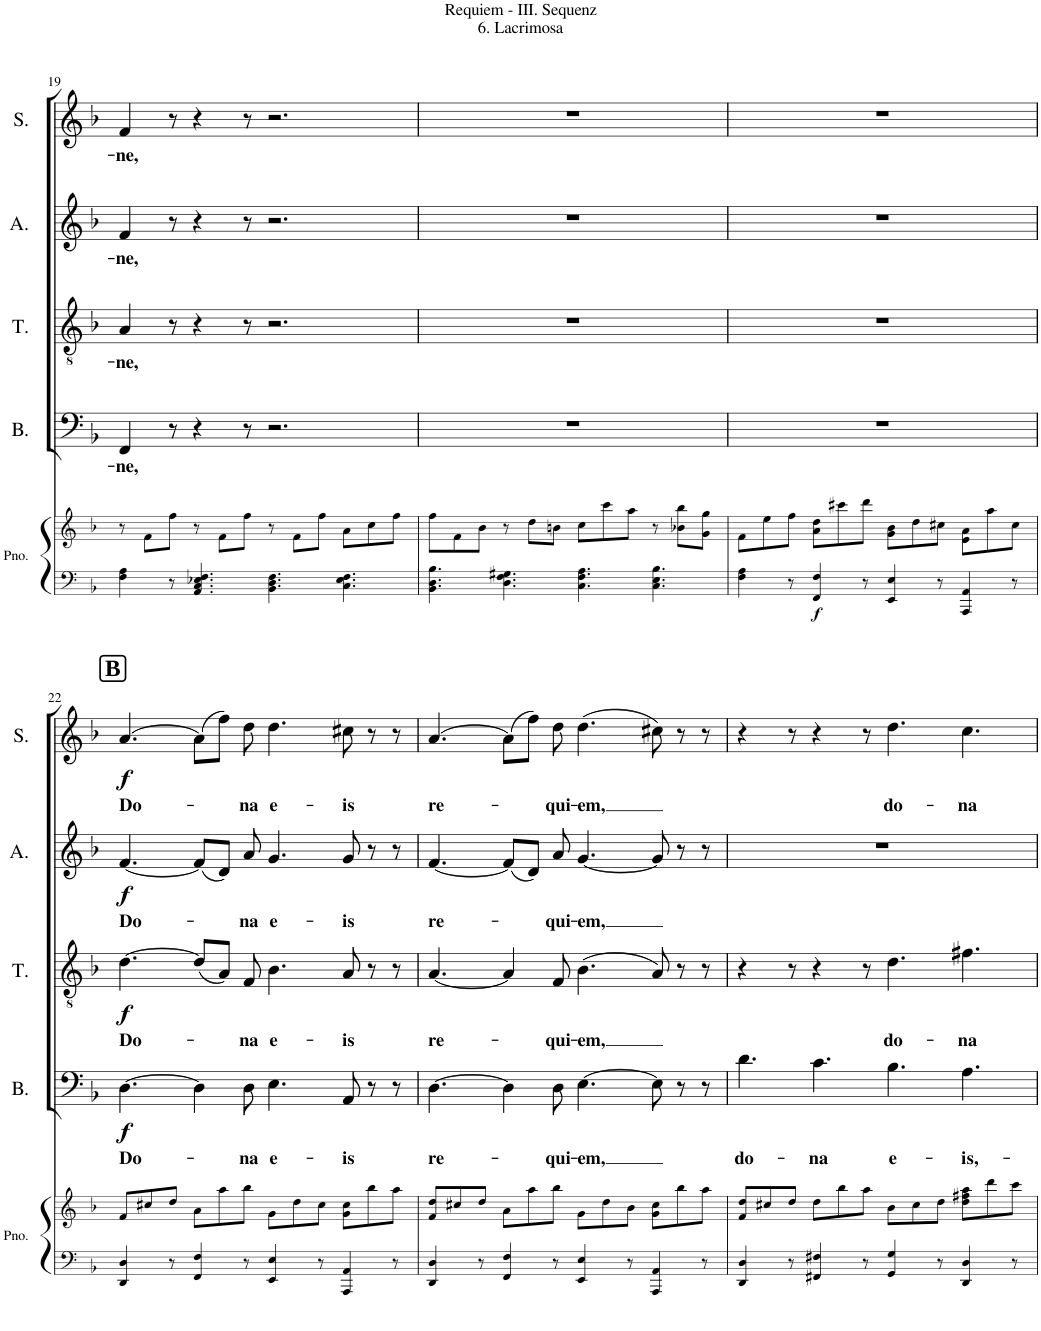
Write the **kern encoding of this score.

**kern	**kern	**dynam	**kern	**text	**dynam	**kern	**text	**dynam	**kern	**text	**dynam	**kern	**text	**dynam
*part5	*part5	*part5	*part4	*part4	*part4	*part3	*part3	*part3	*part2	*part2	*part2	*part1	*part1	*part1
*staff6	*staff5	*staff5/6	*staff4	*staff4	*staff4	*staff3	*staff3	*staff3	*staff2	*staff2	*staff2	*staff1	*staff1	*staff1
*I"Piano	*	*	*I"Bass	*	*	*I"Tenor	*	*	*I"Alto	*	*	*I"Soprano	*	*
*I'Pno.	*	*	*I'B.	*	*	*I'T.	*	*	*I'A.	*	*	*I'S.	*	*
!!LO:PB:g=z
*clefF4	*clefG2	*	*clefF4	*	*	*clefGv2	*	*	*clefG2	*	*	*clefG2	*	*
*k[b-]	*k[b-]	*	*k[b-]	*	*	*k[b-]	*	*	*k[b-]	*	*	*k[b-]	*	*
*M12/8	*M12/8	*	*M12/8	*	*	*M12/8	*	*	*M12/8	*	*	*M12/8	*	*
=19	=19	=19	=19	=19	=19	=19	=19	=19	=19	=19	=19	=19	=19	=19
!	!	!	!	!LO:LY:b	!	!	!LO:LY:b	!	!	!LO:LY:b	!	!	!LO:LY:b	!
4F\ 4A\	8r	.	4FF/	-ne,	.	4A/	-ne,	.	4f/	-ne,	.	4f/	-ne,	.
.	8f\L	.	.	.	.	.	.	.	.	.	.	.	.	.
8r	8ff\J	.	8r	.	.	8r	.	.	8r	.	.	8r	.	.
4.AA/ 4.C/ 4.E-X/ 4.F/	8r	.	4r	.	.	4r	.	.	4r	.	.	4r	.	.
.	8f\L	.	.	.	.	.	.	.	.	.	.	.	.	.
.	8ff\J	.	8r	.	.	8r	.	.	8r	.	.	8r	.	.
4.BB-\ 4.D\ 4.F\	8r	.	2.r	.	.	2.r	.	.	2.r	.	.	2.r	.	.
.	8f\L	.	.	.	.	.	.	.	.	.	.	.	.	.
.	8ff\J	.	.	.	.	.	.	.	.	.	.	.	.	.
4.C\ 4.E-\ 4.F\	8a\L	.	.	.	.	.	.	.	.	.	.	.	.	.
.	8cc\	.	.	.	.	.	.	.	.	.	.	.	.	.
.	8ff\J	.	.	.	.	.	.	.	.	.	.	.	.	.
=20	=20	=20	=20	=20	=20	=20	=20	=20	=20	=20	=20	=20	=20	=20
4.BB-\ 4.D\ 4.B-\	8ff\L	.	1.r	.	.	1.r	.	.	1.r	.	.	1.r	.	.
.	8f\	.	.	.	.	.	.	.	.	.	.	.	.	.
.	8b-\J	.	.	.	.	.	.	.	.	.	.	.	.	.
4.D\ 4.F\ 4.G#X\	8r	.	.	.	.	.	.	.	.	.	.	.	.	.
.	8dd\L	.	.	.	.	.	.	.	.	.	.	.	.	.
.	8bn\J	.	.	.	.	.	.	.	.	.	.	.	.	.
4.C\ 4.F\ 4.A\	8cc\L	.	.	.	.	.	.	.	.	.	.	.	.	.
.	8ccc\	.	.	.	.	.	.	.	.	.	.	.	.	.
.	8aa\J	.	.	.	.	.	.	.	.	.	.	.	.	.
4.C\ 4.E\ 4.B-\	8r	.	.	.	.	.	.	.	.	.	.	.	.	.
.	8b-X\ 8bb-\L	.	.	.	.	.	.	.	.	.	.	.	.	.
.	8g\ 8gg\J	.	.	.	.	.	.	.	.	.	.	.	.	.
=21	=21	=21	=21	=21	=21	=21	=21	=21	=21	=21	=21	=21	=21	=21
4F\ 4A\	8f\L	.	1.r	.	.	1.r	.	.	1.r	.	.	1.r	.	.
.	8ee\	.	.	.	.	.	.	.	.	.	.	.	.	.
8r	8ff\J	.	.	.	.	.	.	.	.	.	.	.	.	.
!	!	!LO:DY:b=2	!	!	!	!	!	!	!	!	!	!	!	!
4FF/ 4F/	8a\ 8dd\L	f	.	.	.	.	.	.	.	.	.	.	.	.
.	8ccc#X\	.	.	.	.	.	.	.	.	.	.	.	.	.
8r	8ddd\J	.	.	.	.	.	.	.	.	.	.	.	.	.
4EE/ 4E/	8g\ 8b-\L	.	.	.	.	.	.	.	.	.	.	.	.	.
.	8dd\	.	.	.	.	.	.	.	.	.	.	.	.	.
8r	8cc#X\J	.	.	.	.	.	.	.	.	.	.	.	.	.
4AAA/ 4AA/	8e\ 8a\L	.	.	.	.	.	.	.	.	.	.	.	.	.
.	8aa\	.	.	.	.	.	.	.	.	.	.	.	.	.
8r	8cc#\J	.	.	.	.	.	.	.	.	.	.	.	.	.
!!LO:LB:g=z
=22	=22	=22	=22	=22	=22	=22	=22	=22	=22	=22	=22	=22	=22	=22
!	!	!	!	!	!	!	!	!	!	!	!	!LO:TX:a:B:t=B	!	!
!	!	!	!	!LO:LY:b	!LO:DY:b	!	!LO:LY:b	!LO:DY:b	!	!LO:LY:b	!LO:DY:b	!	!LO:LY:b	!LO:DY:b
4DD/ 4D/	8f/L	.	[4.D\	Do-	f	[4.d\	Do-	f	[4.f/	Do-	f	[4.a/	Do-	f
.	8cc#X/	.	.	.	.	.	.	.	.	.	.	.	.	.
8r	8dd/J	.	.	.	.	.	.	.	.	.	.	.	.	.
4FF/ 4F/	8a\L	.	4D\]	.	.	(8d/L]	.	.	(8f/L]	.	.	(8a\L]	.	.
.	8aa\	.	.	.	.	8A/J)	.	.	8d/J)	.	.	8ff\J)	.	.
!	!	!	!	!LO:LY:b	!	!	!LO:LY:b	!	!	!LO:LY:b	!	!	!LO:LY:b	!
8r	8bb-\J	.	8D\	-na	.	8F/	-na	.	8a/	-na	.	8dd\	-na	.
!	!	!	!	!LO:LY:b	!	!	!LO:LY:b	!	!	!LO:LY:b	!	!	!LO:LY:b	!
4EE/ 4E/	8g\L	.	4.E\	e-	.	4.B-\	e-	.	4.g/	e-	.	4.dd\	e-	.
.	8dd\	.	.	.	.	.	.	.	.	.	.	.	.	.
8r	8cc#\J	.	.	.	.	.	.	.	.	.	.	.	.	.
!	!	!	!	!LO:LY:b	!	!	!LO:LY:b	!	!	!LO:LY:b	!	!	!LO:LY:b	!
4AAA/ 4AA/	8g\ 8cc#\L	.	8AA/	-is	.	8A/	-is	.	8g/	-is	.	8cc#X\	-is	.
.	8bb-\	.	8r	.	.	8r	.	.	8r	.	.	8r	.	.
8r	8aa\J	.	8r	.	.	8r	.	.	8r	.	.	8r	.	.
=23	=23	=23	=23	=23	=23	=23	=23	=23	=23	=23	=23	=23	=23	=23
!	!	!	!	!LO:LY:b	!	!	!LO:LY:b	!	!	!LO:LY:b	!	!	!LO:LY:b	!
4DD/ 4D/	8f/ 8dd/L	.	[4.D\	re-	.	[4.A/	re-	.	[4.f/	re-	.	[4.a/	re-	.
.	8cc#X/	.	.	.	.	.	.	.	.	.	.	.	.	.
8r	8dd/J	.	.	.	.	.	.	.	.	.	.	.	.	.
4FF/ 4F/	8a\L	.	4D\]	.	.	4A/]	.	.	(8f/L]	.	.	(8a\L]	.	.
.	8aa\	.	.	.	.	.	.	.	8d/J)	.	.	8ff\J)	.	.
!	!	!	!	!LO:LY:b	!	!	!LO:LY:b	!	!	!LO:LY:b	!	!	!LO:LY:b	!
8r	8bb-\J	.	8D\	-qui-	.	8F/	-qui-	.	8a/	-qui-	.	8dd\	-qui-	.
!	!	!	!	!LO:LY:b	!	!	!LO:LY:b	!	!	!LO:LY:b	!	!	!LO:LY:b	!
4EE/ 4E/	8g\L	.	[4.E\	-em,	.	(4.B-\	-em,	.	[4.g/	-em,	.	(4.dd\	-em,	.
.	8dd\	.	.	.	.	.	.	.	.	.	.	.	.	.
8r	8b-\J	.	.	.	.	.	.	.	.	.	.	.	.	.
4AAA/ 4AA/	8g\ 8cc#\L	.	8E\]	.	.	8A/)	.	.	8g/]	.	.	8cc#X\)	.	.
.	8bb-\	.	8r	.	.	8r	.	.	8r	.	.	8r	.	.
8r	8aa\J	.	8r	.	.	8r	.	.	8r	.	.	8r	.	.
=24	=24	=24	=24	=24	=24	=24	=24	=24	=24	=24	=24	=24	=24	=24
!	!	!	!	!LO:LY:b	!	!	!	!	!	!	!	!	!	!
4DD/ 4D/	8f/ 8dd/L	.	4.d\	do-	.	4r	.	.	1.r	.	.	4r	.	.
.	8cc#X/	.	.	.	.	.	.	.	.	.	.	.	.	.
8r	8dd/J	.	.	.	.	8r	.	.	.	.	.	8r	.	.
!	!	!	!	!LO:LY:b	!	!	!	!	!	!	!	!	!	!
4FF#X/ 4F#X/	8dd\L	.	4.c\	-na	.	4r	.	.	.	.	.	4r	.	.
.	8bb-\	.	.	.	.	.	.	.	.	.	.	.	.	.
8r	8aa\J	.	.	.	.	8r	.	.	.	.	.	8r	.	.
!	!	!	!	!LO:LY:b	!	!	!LO:LY:b	!	!	!	!	!	!LO:LY:b	!
4GG/ 4G/	8b-\L	.	4.B-\	e-	.	4.d\	do-	.	.	.	.	4.dd\	do-	.
.	8cc#\	.	.	.	.	.	.	.	.	.	.	.	.	.
8r	8dd\J	.	.	.	.	.	.	.	.	.	.	.	.	.
!	!	!	!	!LO:LY:b	!	!	!LO:LY:b	!	!	!	!	!	!LO:LY:b	!
4DD/ 4D/	8dd\ 8ff#X\ 8aa\L	.	4.A\	-is,-	.	4.f#X\	-na	.	.	.	.	4.cc\	-na	.
.	8ddd\	.	.	.	.	.	.	.	.	.	.	.	.	.
8r	8ccc\J	.	.	.	.	.	.	.	.	.	.	.	.	.
=	=	=	=	=	=	=	=	=	=	=	=	=	=	=
*-	*-	*-	*-	*-	*-	*-	*-	*-	*-	*-	*-	*-	*-	*-
